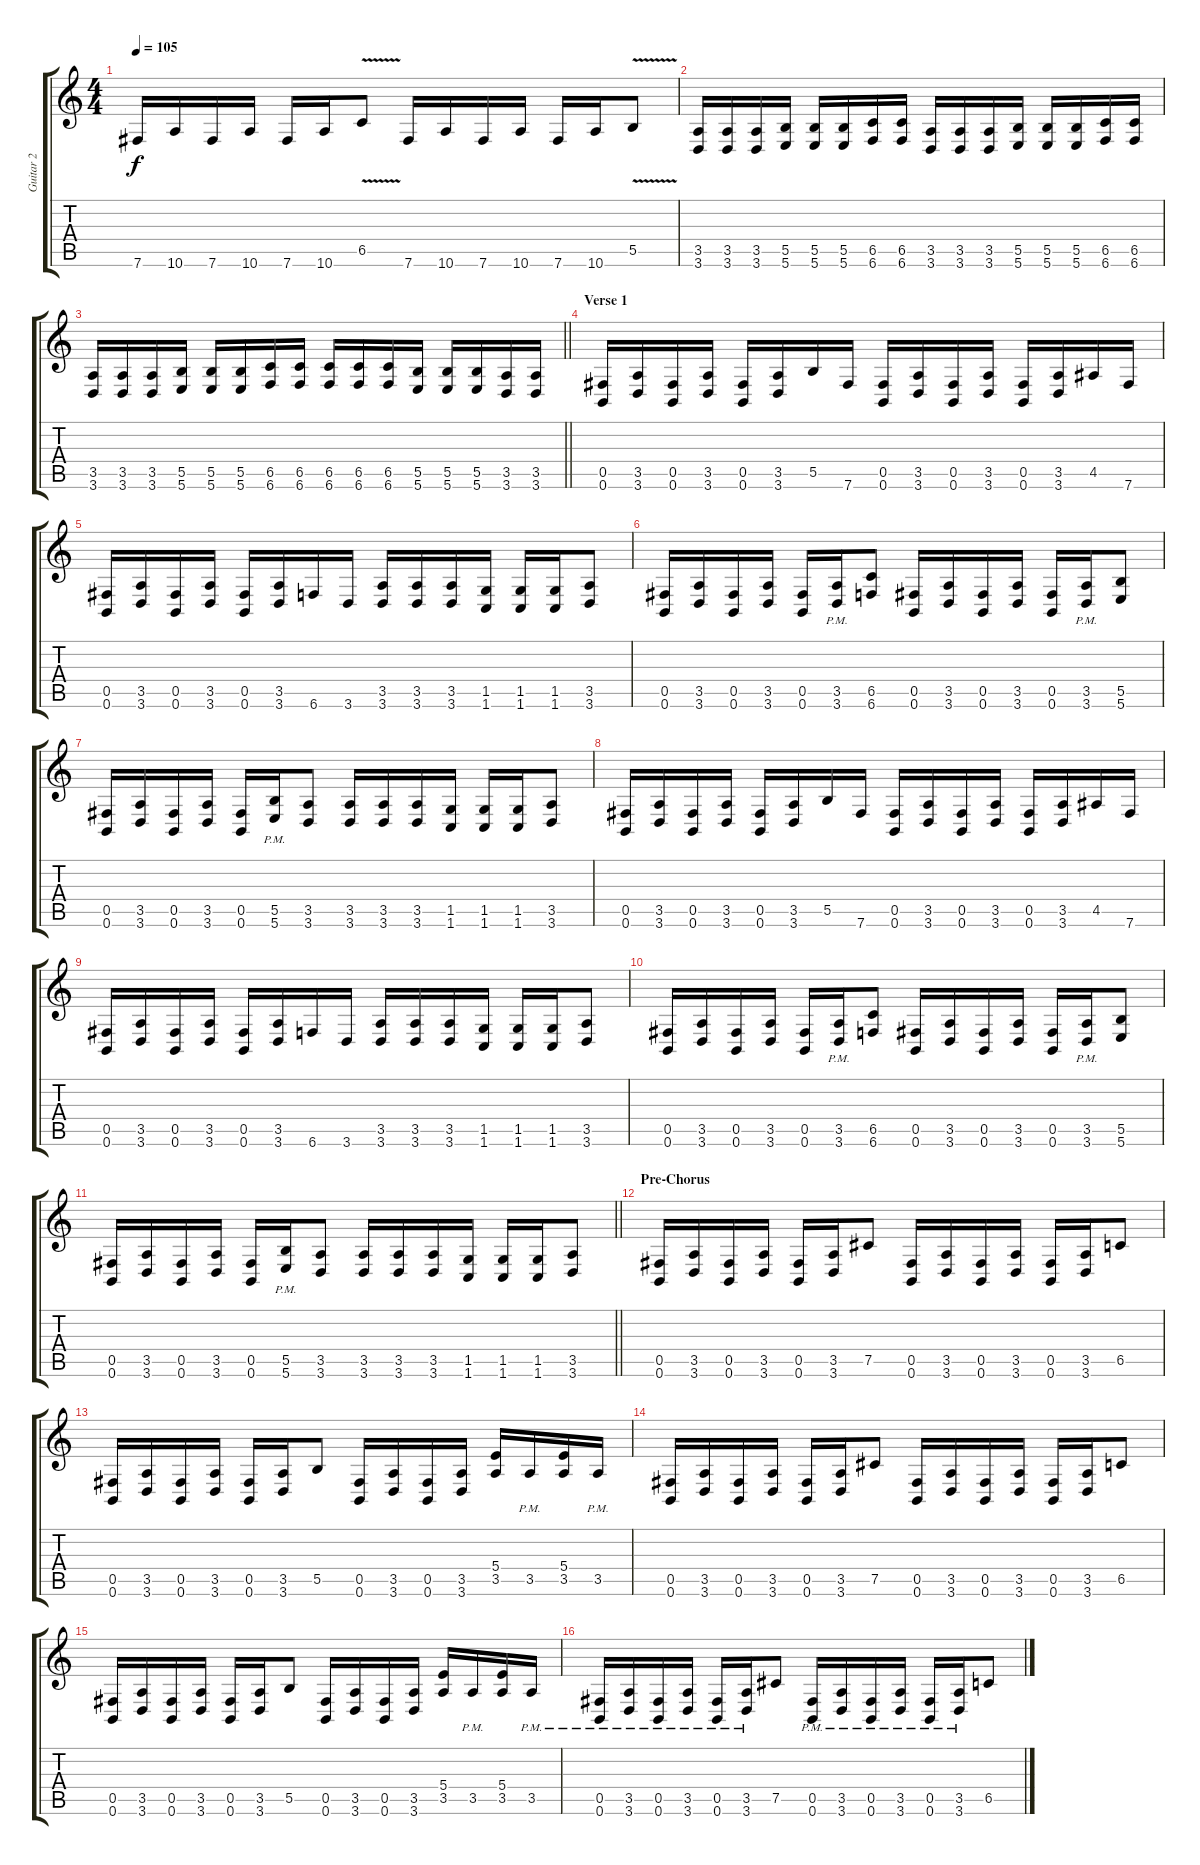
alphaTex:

\track ("Guitar 2" "Guitar 2") {instrument distortionguitar}
\staff {score tabs}
\tuning (Db4 Ab3 E3 B2 Gb2 B1) {hide}
\ts (4 4)
\tempo 105
\clef g2
\ks c
7.6.16{dy f} 10.6.16 7.6.16 10.6.16 7.6.16 10.6.16 6.5{v}.8 7.6.16 10.6.16 7.6.16 10.6.16 7.6.16 10.6.16 5.5{v}.8 |
(3.5 3.6).16 (3.5 3.6).16 (3.5 3.6).16 (5.5 5.6).16 (5.5 5.6).16 (5.5 5.6).16 (6.5 6.6).16 (6.5 6.6).16 (3.5 3.6).16 (3.5 3.6).16 (3.5 3.6).16 (5.5 5.6).16 (5.5 5.6).16 (5.5 5.6).16 (6.5 6.6).16 (6.5 6.6).16 |
\barLineRight lightlight
(3.5 3.6).16 (3.5 3.6).16 (3.5 3.6).16 (5.5 5.6).16 (5.5 5.6).16 (5.5 5.6).16 (6.5 6.6).16 (6.5 6.6).16 (6.5 6.6).16 (6.5 6.6).16 (6.5 6.6).16 (5.5 5.6).16 (5.5 5.6).16 (5.5 5.6).16 (3.5 3.6).16 (3.5 3.6).16 |
\section ("" "Verse 1")
(0.5 0.6).16 (3.5 3.6).16 (0.5 0.6).16 (3.5 3.6).16 (0.5 0.6).16 (3.5 3.6).16 5.5.16 7.6.16 (0.5 0.6).16 (3.5 3.6).16 (0.5 0.6).16 (3.5 3.6).16 (0.5 0.6).16 (3.5 3.6).16 4.5.16 7.6.16 |
(0.5 0.6).16 (3.5 3.6).16 (0.5 0.6).16 (3.5 3.6).16 (0.5 0.6).16 (3.5 3.6).16 6.6.16 3.6.16 (3.5 3.6).16 (3.5 3.6).16 (3.5 3.6).16 (1.5 1.6).16 (1.5 1.6).16 (1.5 1.6).16 (3.5 3.6).8 |
(0.5 0.6).16 (3.5 3.6).16 (0.5 0.6).16 (3.5 3.6).16 (0.5 0.6).16 (3.5{pm} 3.6{pm}).16 (6.5 6.6).8 (0.5 0.6).16 (3.5 3.6).16 (0.5 0.6).16 (3.5 3.6).16 (0.5 0.6).16 (3.5{pm} 3.6{pm}).16 (5.5 5.6).8 |
(0.5 0.6).16 (3.5 3.6).16 (0.5 0.6).16 (3.5 3.6).16 (0.5 0.6).16 (5.5{pm} 5.6{pm}).16 (3.5 3.6).8 (3.5 3.6).16 (3.5 3.6).16 (3.5 3.6).16 (1.5 1.6).16 (1.5 1.6).16 (1.5 1.6).16 (3.5 3.6).8 |
(0.5 0.6).16 (3.5 3.6).16 (0.5 0.6).16 (3.5 3.6).16 (0.5 0.6).16 (3.5 3.6).16 5.5.16 7.6.16 (0.5 0.6).16 (3.5 3.6).16 (0.5 0.6).16 (3.5 3.6).16 (0.5 0.6).16 (3.5 3.6).16 4.5.16 7.6.16 |
(0.5 0.6).16 (3.5 3.6).16 (0.5 0.6).16 (3.5 3.6).16 (0.5 0.6).16 (3.5 3.6).16 6.6.16 3.6.16 (3.5 3.6).16 (3.5 3.6).16 (3.5 3.6).16 (1.5 1.6).16 (1.5 1.6).16 (1.5 1.6).16 (3.5 3.6).8 |
(0.5 0.6).16 (3.5 3.6).16 (0.5 0.6).16 (3.5 3.6).16 (0.5 0.6).16 (3.5{pm} 3.6{pm}).16 (6.5 6.6).8 (0.5 0.6).16 (3.5 3.6).16 (0.5 0.6).16 (3.5 3.6).16 (0.5 0.6).16 (3.5{pm} 3.6{pm}).16 (5.5 5.6).8 |
\barLineRight lightlight
(0.5 0.6).16 (3.5 3.6).16 (0.5 0.6).16 (3.5 3.6).16 (0.5 0.6).16 (5.5{pm} 5.6{pm}).16 (3.5 3.6).8 (3.5 3.6).16 (3.5 3.6).16 (3.5 3.6).16 (1.5 1.6).16 (1.5 1.6).16 (1.5 1.6).16 (3.5 3.6).8 |
\section ("" "Pre-Chorus")
(0.5 0.6).16 (3.5 3.6).16 (0.5 0.6).16 (3.5 3.6).16 (0.5 0.6).16 (3.5 3.6).16 7.5.8 (0.5 0.6).16 (3.5 3.6).16 (0.5 0.6).16 (3.5 3.6).16 (0.5 0.6).16 (3.5 3.6).16 6.5.8 |
(0.5 0.6).16 (3.5 3.6).16 (0.5 0.6).16 (3.5 3.6).16 (0.5 0.6).16 (3.5 3.6).16 5.5.8 (0.5 0.6).16 (3.5 3.6).16 (0.5 0.6).16 (3.5 3.6).16 (5.4 3.5).16 3.5{pm}.16 (5.4 3.5).16 3.5{pm}.16 |
(0.5 0.6).16 (3.5 3.6).16 (0.5 0.6).16 (3.5 3.6).16 (0.5 0.6).16 (3.5 3.6).16 7.5.8 (0.5 0.6).16 (3.5 3.6).16 (0.5 0.6).16 (3.5 3.6).16 (0.5 0.6).16 (3.5 3.6).16 6.5.8 |
(0.5 0.6).16 (3.5 3.6).16 (0.5 0.6).16 (3.5 3.6).16 (0.5 0.6).16 (3.5 3.6).16 5.5.8 (0.5 0.6).16 (3.5 3.6).16 (0.5 0.6).16 (3.5 3.6).16 (5.4 3.5).16 3.5{pm}.16 (5.4 3.5).16 3.5{pm}.16 |
(0.5{pm} 0.6{pm}).16 (3.5{pm} 3.6{pm}).16 (0.5{pm} 0.6{pm}).16 (3.5{pm} 3.6{pm}).16 (0.5{pm} 0.6{pm}).16 (3.5{pm} 3.6{pm}).16 7.5.8 (0.5{pm} 0.6{pm}).16 (3.5{pm} 3.6{pm}).16 (0.5{pm} 0.6{pm}).16 (3.5{pm} 3.6{pm}).16 (0.5{pm} 0.6{pm}).16 (3.5{pm} 3.6{pm}).16 6.5.8
